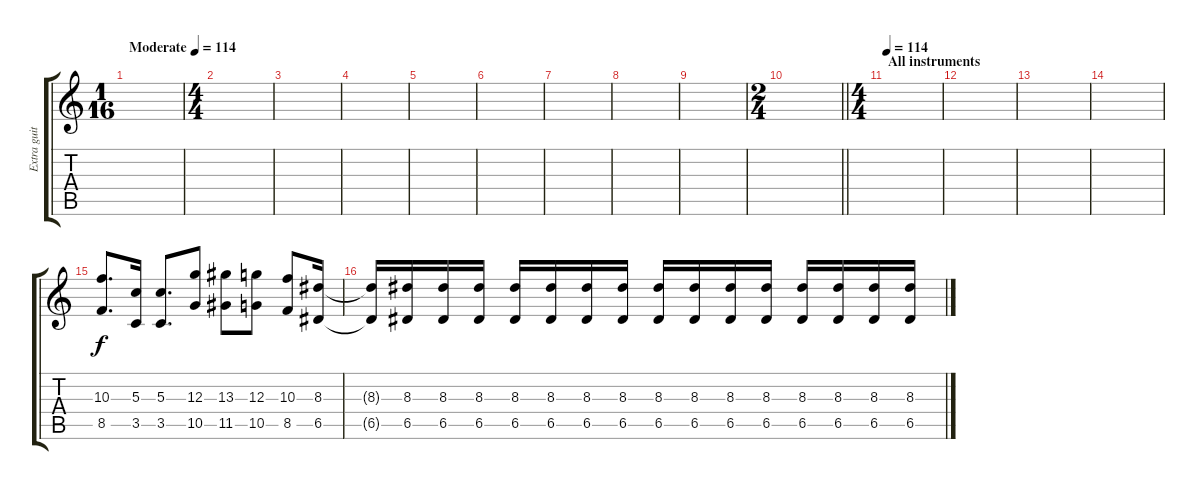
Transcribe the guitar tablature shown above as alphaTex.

\track ("Extra guitar" "Extra guit") {instrument distortionguitar}
\staff {score tabs}
\tuning (E4 B3 G3 D3 A2 D2) {hide}
\ts (1 16)
\tempo (114 "Moderate")
\tempo 92
\tempo (114 "Moderate")
\clef g2
\ks c
|
\ts (4 4)
|
|
|
|
|
|
|
|
\ts (2 4)
\barLineRight lightlight
|
\ts (4 4)
\section ("" "All instruments")
\tempo 114
|
|
|
|
(10.3 8.5).8{d} (5.3 3.5).16 (5.3 3.5).8{d} (12.3 10.5).8 (13.3 11.5).8 (12.3 10.5).8 (10.3 8.5).8 (8.3 6.5).16 |
(8.3{t} 6.5{t}).16 (8.3 6.5).16 (8.3 6.5).16 (8.3 6.5).16 (8.3 6.5).16 (8.3 6.5).16 (8.3 6.5).16 (8.3 6.5).16 (8.3 6.5).16 (8.3 6.5).16 (8.3 6.5).16 (8.3 6.5).16 (8.3 6.5).16 (8.3 6.5).16 (8.3 6.5).16 (8.3{sl} 6.5{sl}).16
